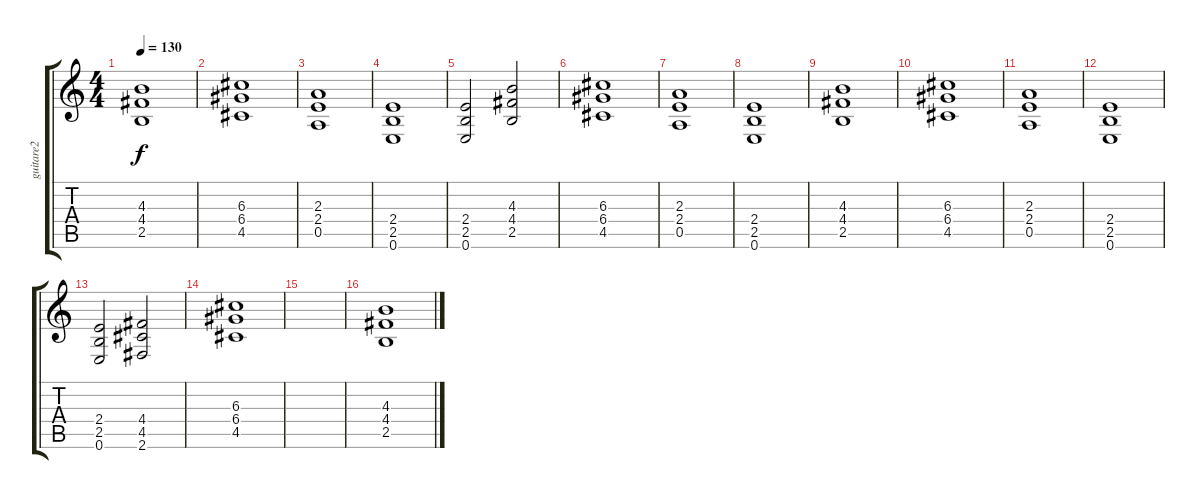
\track ("guitare2" "guitare2") {instrument overdrivenguitar}
\staff {score tabs}
\tuning (E4 B3 G3 D3 A2 E2) {hide}
\ts (4 4)
\tempo 130
\clef g2
\ks c
(4.3 4.4 2.5).1{dy f} |
(6.3 6.4 4.5).1 |
(2.3 2.4 0.5).1 |
(2.4 2.5 0.6).1 |
(2.4 2.5 0.6).2 (4.3 4.4 2.5).2 |
(6.3 6.4 4.5).1 |
(2.3 2.4 0.5).1 |
(2.4 2.5 0.6).1 |
(4.3 4.4 2.5).1 |
(6.3 6.4 4.5).1 |
(2.3 2.4 0.5).1 |
(2.4 2.5 0.6).1 |
(2.4 2.5 0.6).2 (4.4 4.5 2.6).2 |
(6.3 6.4 4.5).1 |
|
(4.3 4.4 2.5).1
